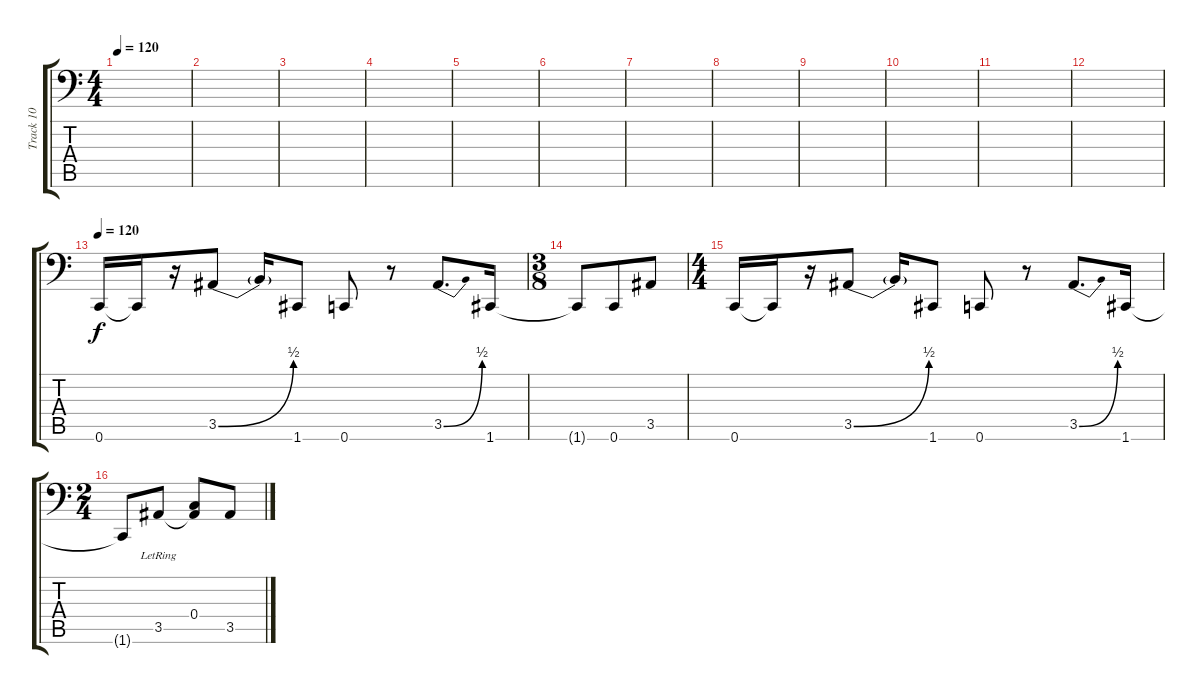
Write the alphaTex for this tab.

\track ("Track 10" "Track 10") {instrument electricbasspick}
\staff {score tabs}
\tuning (D3 A2 F2 C2 G1 C1) {hide}
\ts (4 4)
\tempo 120
\tempo 60
\tempo 120
\clef f4
\ks c
|
|
|
|
|
|
|
|
|
|
|
|
\tempo 120
0.6.16 0.6{t}.16 r.16 3.5{be (bend 0 0 60 2)}.8 3.5{t}.16 1.6.8 0.6.8 r.8 3.5{be (bend 0 0 60 2)}.8{d} 1.6.16 |
\ts (3 8)
1.6{t}.8 0.6.8 3.5.8 |
\ts (4 4)
0.6.16 0.6{t}.16 r.16 3.5{be (bend 0 0 60 2)}.8 3.5{t}.16 1.6.8 0.6.8 r.8 3.5{be (bend 0 0 60 2)}.8{d} 1.6.16 |
\ts (2 4)
1.6{t}.8 3.5{lr}.8 (0.4 3.5{t}).8 3.5.8
